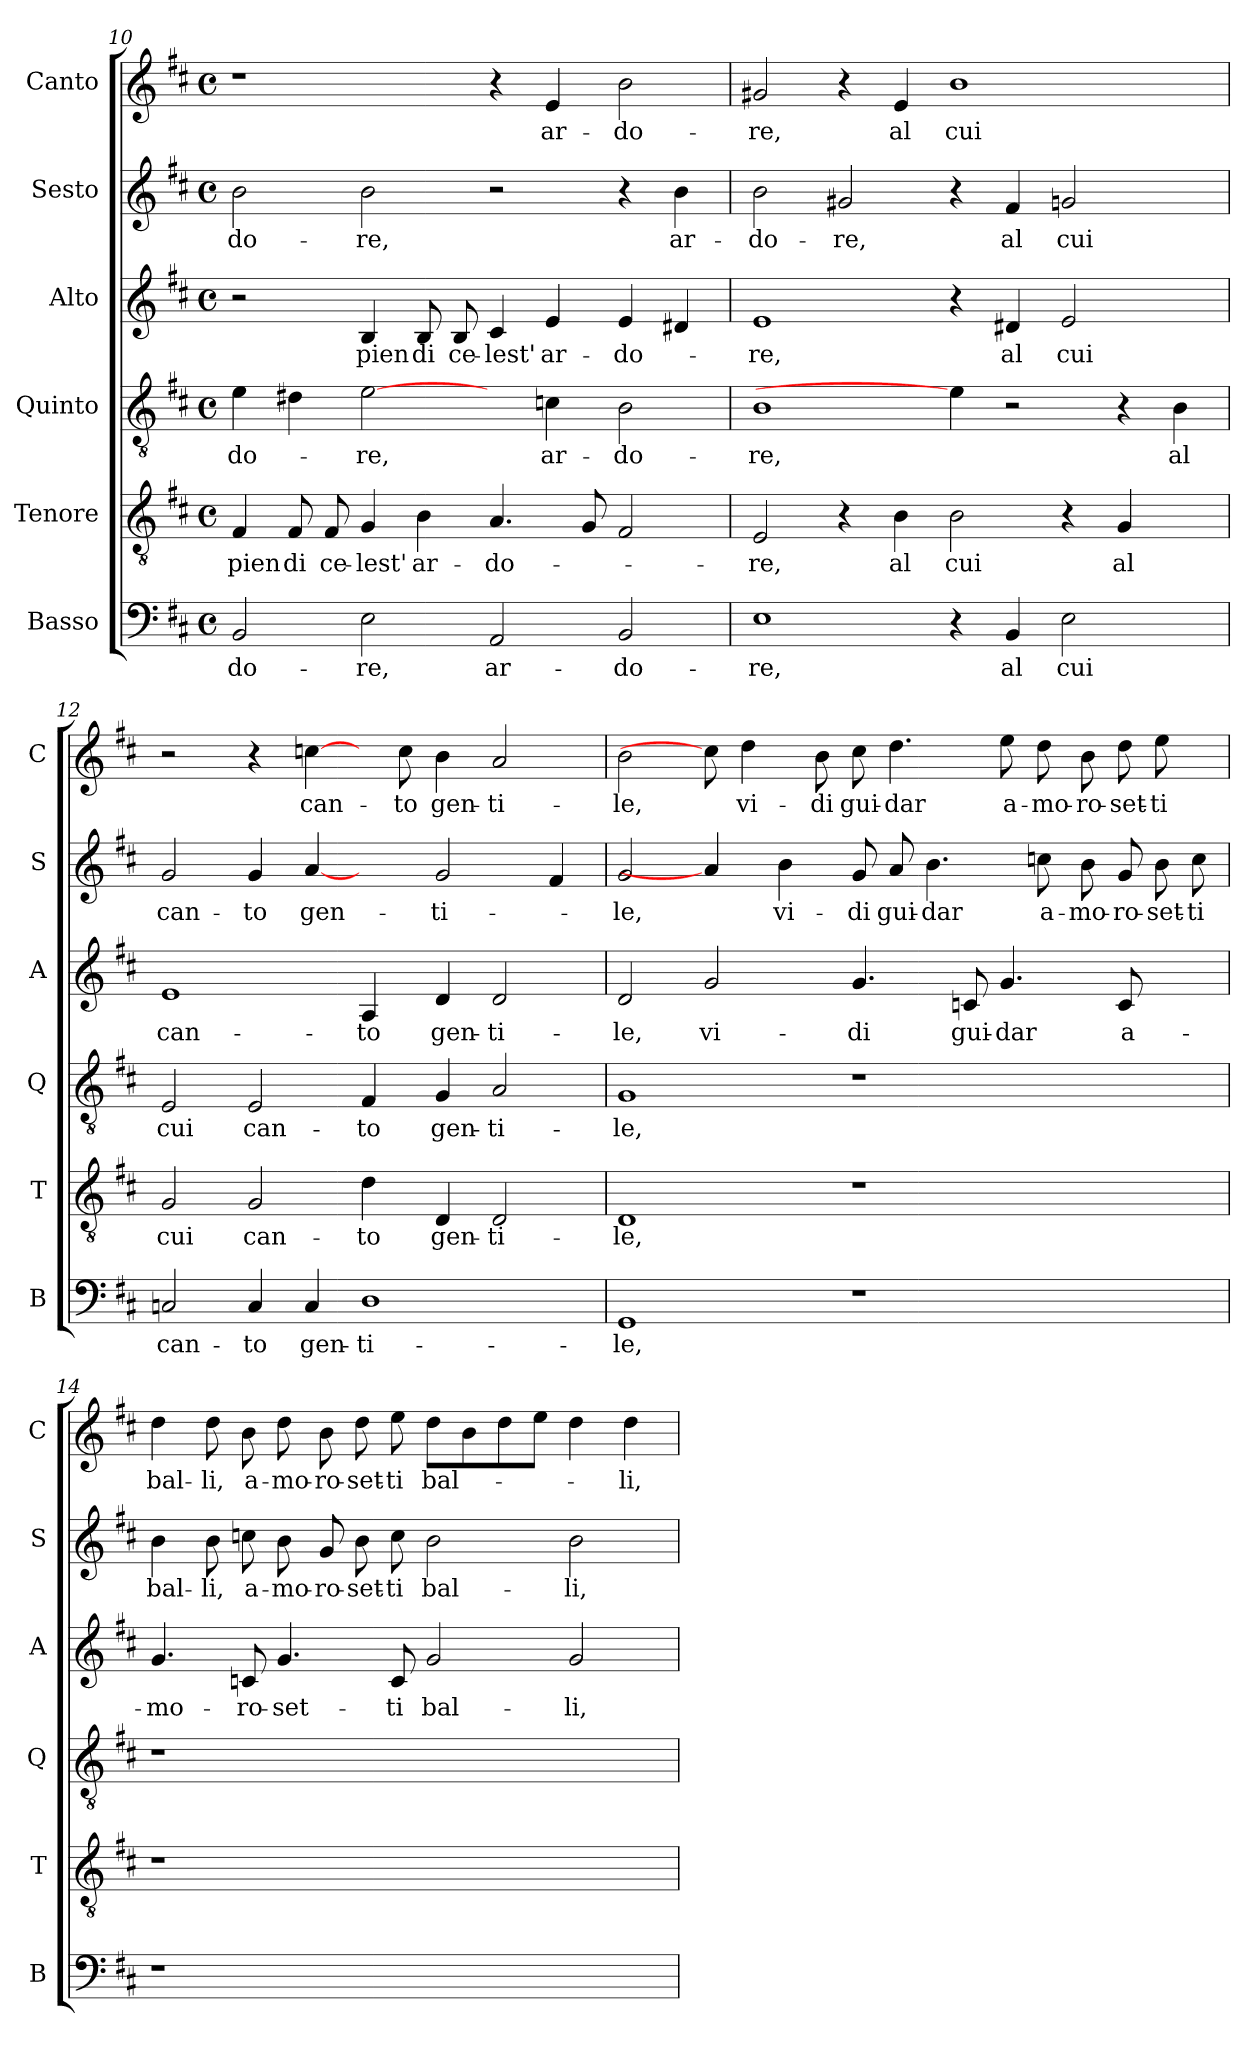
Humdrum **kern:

**kern	**text	**kern	**text	**kern	**text	**kern	**text	**kern	**text	**kern	**text
*part6	*part6	*part5	*part5	*part4	*part4	*part3	*part3	*part2	*part2	*part1	*part1
*staff6	*staff6	*staff5	*staff5	*staff4	*staff4	*staff3	*staff3	*staff2	*staff2	*staff1	*staff1
*I"Basso	*	*I"Tenore	*	*I"Quinto	*	*I"Alto	*	*I"Sesto	*	*I"Canto	*
*I'B	*	*I'T	*	*I'Q	*	*I'A	*	*I'S	*	*I'C	*
*clefF4	*	*clefGv2	*	*clefGv2	*	*clefG2	*	*clefG2	*	*clefG2	*
*k[f#c#]	*	*k[f#c#]	*	*k[f#c#]	*	*k[f#c#]	*	*k[f#c#]	*	*k[f#c#]	*
*D:	*	*D:	*	*D:	*	*D:	*	*D:	*	*D:	*
*M4/4	*	*M4/4	*	*M4/4	*	*M4/4	*	*M4/4	*	*M4/4	*
*met(c)	*	*met(c)	*	*met(c)	*	*met(c)	*	*met(c)	*	*met(c)	*
=10	=10	=10	=10	=10	=10	=10	=10	=10	=10	=10	=10
!	!LO:LY:b	!	!LO:LY:b	!	!LO:LY:b	!	!	!	!LO:LY:b	!	!
2BB/	-do-	4F#/	pien	4e\	-do-	2r	.	2b\	-do-	1r	.
!	!	!	!LO:LY:b	!	!	!	!	!	!	!	!
.	.	8F#/	di	4d#X\	.	.	.	.	.	.	.
!	!	!	!LO:LY:b	!	!	!	!	!	!	!	!
.	.	8F#/	ce-	.	.	.	.	.	.	.	.
!	!LO:LY:b	!	!LO:LY:b	!	!LO:LY:b	!	!LO:LY:b	!	!LO:LY:b	!	!
2E\	-re,	4G/	-lest'	[2e\	-re,	4B/	pien	2b\	-re,	.	.
!	!	!	!LO:LY:b	!	!	!	!LO:LY:b	!	!	!	!
.	.	4B\	ar-	.	.	8B/	di	.	.	.	.
!	!	!	!	!	!	!	!LO:LY:b	!	!	!	!
.	.	.	.	.	.	8B/	ce-	.	.	.	.
!	!LO:LY:b	!	!LO:LY:b	!	!	!	!LO:LY:b	!	!	!	!
2AA/	ar-	4.A/	-do-	4ryy	.	4c#/	-lest'	2r	.	4r	.
!	!	!	!	!	!LO:LY:b	!	!LO:LY:b	!	!	!	!LO:LY:b
.	.	.	.	4cn\	ar-	4e/	ar-	.	.	4e/	ar-
.	.	8G/	.	.	.	.	.	.	.	.	.
!	!LO:LY:b	!	!	!	!LO:LY:b	!	!LO:LY:b	!	!	!	!LO:LY:b
2BB/	-do-	2F#/	.	2B\	-do-	4e/	-do-	4r	.	2b\	-do-
!	!	!	!	!	!	!	!	!	!LO:LY:b	!	!
.	.	.	.	.	.	4d#X/	.	4b\	ar-	.	.
=11	=11	=11	=11	=11	=11	=11	=11	=11	=11	=11	=11
!	!LO:LY:b	!	!LO:LY:b	!	!LO:LY:b	!	!LO:LY:b	!	!LO:LY:b	!	!LO:LY:b
1E	-re,	2E/	-re,	1B	-re,	1e	-re,	2b\	-do-	2g#X/	-re,
!	!	!	!	!	!	!	!	!	!LO:LY:b	!	!
.	.	4r	.	.	.	.	.	2g#X/	-re,	4r	.
!	!	!	!LO:LY:b	!	!	!	!	!	!	!	!LO:LY:b
.	.	4B\	al	.	.	.	.	.	.	4e/	al
!	!	!	!LO:LY:b	!	!	!	!	!	!	!	!LO:LY:b
4r	.	2B\	cui	4e\]	.	4r	.	4r	.	1b	cui
!	!LO:LY:b	!	!	!	!	!	!LO:LY:b	!	!LO:LY:b	!	!
4BB/	al	.	.	2r	.	4d#X/	al	4f#/	al	.	.
!	!LO:LY:b	!	!	!	!	!	!LO:LY:b	!	!LO:LY:b	!	!
2E\	cui	4r	.	.	.	2e/	cui	2gn/	cui	.	.
!	!	!	!LO:LY:b	!	!	!	!	!	!	!	!
.	.	4G/	al	4r	.	.	.	.	.	.	.
!	!	!	!	!	!LO:LY:b	!	!	!	!	!	!
4ryy	.	4ryy	.	4B\	al	4ryy	.	4ryy	.	4ryy	.
!!LO:PB:g=z
=12	=12	=12	=12	=12	=12	=12	=12	=12	=12	=12	=12
!	!LO:LY:b	!	!LO:LY:b	!	!LO:LY:b	!	!LO:LY:b	!	!LO:LY:b	!	!
2Cn/	can-	2G/	cui	2E/	cui	1e	can-	2g/	can-	2r	.
!	!LO:LY:b	!	!LO:LY:b	!	!LO:LY:b	!	!	!	!LO:LY:b	!	!
4C/	-to	2G/	can-	2E/	can-	.	.	4g/	-to	4r	.
!	!LO:LY:b	!	!	!	!	!	!	!	!LO:LY:b	!	!LO:LY:b
4C/	gen-	.	.	.	.	.	.	[4a/	gen-	[4ccn\	can-
!	!LO:LY:b	!	!LO:LY:b	!	!LO:LY:b	!	!LO:LY:b	!	!	!	!
1D	-ti-	4d\	-to	4F#/	-to	4A/	-to	4ryy	.	8ryy	.
!	!	!	!	!	!	!	!	!	!	!	!LO:LY:b
.	.	.	.	.	.	.	.	.	.	8cc\	-to
!	!	!	!LO:LY:b	!	!LO:LY:b	!	!LO:LY:b	!	!LO:LY:b	!	!LO:LY:b
.	.	4D/	gen-	4G/	gen-	4d/	gen-	2g/	-ti-	4b\	gen-
!	!	!	!LO:LY:b	!	!LO:LY:b	!	!LO:LY:b	!	!	!	!LO:LY:b
.	.	2D/	-ti-	2A/	-ti-	2d/	-ti-	.	.	2a/	-ti-
.	.	.	.	.	.	.	.	4f#/	.	.	.
=13	=13	=13	=13	=13	=13	=13	=13	=13	=13	=13	=13
!	!LO:LY:b	!	!LO:LY:b	!	!LO:LY:b	!	!LO:LY:b	!	!LO:LY:b	!	!LO:LY:b
1GG	-le,	1D	-le,	1G	-le,	2d/	-le,	2g/	-le,	2b\	-le,
!	!	!	!	!	!	!	!LO:LY:b	!	!	!	!
.	.	.	.	.	.	2g/	vi-	4a/]	.	8cc\]	.
!	!	!	!	!	!	!	!	!	!	!	!LO:LY:b
.	.	.	.	.	.	.	.	.	.	4dd\	vi-
!	!	!	!	!	!	!	!	!	!LO:LY:b	!	!
.	.	.	.	.	.	.	.	4b\	vi-	.	.
!	!	!	!	!	!	!	!	!	!	!	!LO:LY:b
.	.	.	.	.	.	.	.	.	.	8b\	-di
!	!	!	!	!	!	!	!LO:LY:b	!	!LO:LY:b	!	!LO:LY:b
1r	.	1r	.	1r	.	4.g/	-di	8g/	-di	8cc#\	gui-
!	!	!	!	!	!	!	!	!	!LO:LY:b	!	!LO:LY:b
.	.	.	.	.	.	.	.	8a/	gui-	4.dd\	-dar
!	!	!	!	!	!	!	!	!	!LO:LY:b	!	!
.	.	.	.	.	.	.	.	4.b\	-dar	.	.
!	!	!	!	!	!	!	!LO:LY:b	!	!	!	!
.	.	.	.	.	.	8cn/	gui-	.	.	.	.
!	!	!	!	!	!	!	!LO:LY:b	!	!	!	!LO:LY:b
.	.	.	.	.	.	4.g/	-dar	.	.	8ee\	a-
!	!	!	!	!	!	!	!	!	!LO:LY:b	!	!LO:LY:b
.	.	.	.	.	.	.	.	8ccn\	a-	8dd\	-mo-
!	!	!	!	!	!	!	!	!	!LO:LY:b	!	!LO:LY:b
.	.	.	.	.	.	.	.	8b\	-mo-	8b\	-ro-
!	!	!	!	!	!	!	!LO:LY:b	!	!LO:LY:b	!	!LO:LY:b
.	.	.	.	.	.	8c/	a-	8g/	-ro-	8dd\	-set-
!	!	!	!	!	!	!	!	!	!LO:LY:b	!	!LO:LY:b
4ryy	.	4ryy	.	4ryy	.	4ryy	.	8b\	-set-	8ee\	-ti
!	!	!	!	!	!	!	!	!	!LO:LY:b	!	!
.	.	.	.	.	.	.	.	8cc\	-ti	8ryy	.
=14	=14	=14	=14	=14	=14	=14	=14	=14	=14	=14	=14
!	!	!	!	!	!	!	!LO:LY:b	!	!LO:LY:b	!	!LO:LY:b
1r	.	1r	.	1r	.	4.g/	-mo-	4b\	bal-	4dd\	bal-
!	!	!	!	!	!	!	!	!	!LO:LY:b	!	!LO:LY:b
.	.	.	.	.	.	.	.	8b\	-li,	8dd\	-li,
!	!	!	!	!	!	!	!LO:LY:b	!	!LO:LY:b	!	!LO:LY:b
.	.	.	.	.	.	8cn/	-ro-	8ccn\	a-	8b\	a-
!	!	!	!	!	!	!	!LO:LY:b	!	!LO:LY:b	!	!LO:LY:b
.	.	.	.	.	.	4.g/	-set-	8b\	-mo-	8dd\	-mo-
!	!	!	!	!	!	!	!	!	!LO:LY:b	!	!LO:LY:b
.	.	.	.	.	.	.	.	8g/	-ro-	8b\	-ro-
!	!	!	!	!	!	!	!	!	!LO:LY:b	!	!LO:LY:b
.	.	.	.	.	.	.	.	8b\	-set-	8dd\	-set-
!	!	!	!	!	!	!	!LO:LY:b	!	!LO:LY:b	!	!LO:LY:b
.	.	.	.	.	.	8c/	-ti	8cc\	-ti	8ee\	-ti
!	!	!	!	!	!	!	!LO:LY:b	!	!LO:LY:b	!	!LO:LY:b
1ryy	.	1ryy	.	1ryy	.	2g/	bal-	2b\	bal-	8dd\L	bal-
.	.	.	.	.	.	.	.	.	.	8b\	.
.	.	.	.	.	.	.	.	.	.	8dd\	.
.	.	.	.	.	.	.	.	.	.	8ee\J	.
!	!	!	!	!	!	!	!LO:LY:b	!	!LO:LY:b	!	!
.	.	.	.	.	.	2g/	-li,	2b\	-li,	4dd\	.
!	!	!	!	!	!	!	!	!	!	!	!LO:LY:b
.	.	.	.	.	.	.	.	.	.	4dd\	-li,
=	=	=	=	=	=	=	=	=	=	=	=
*-	*-	*-	*-	*-	*-	*-	*-	*-	*-	*-	*-
